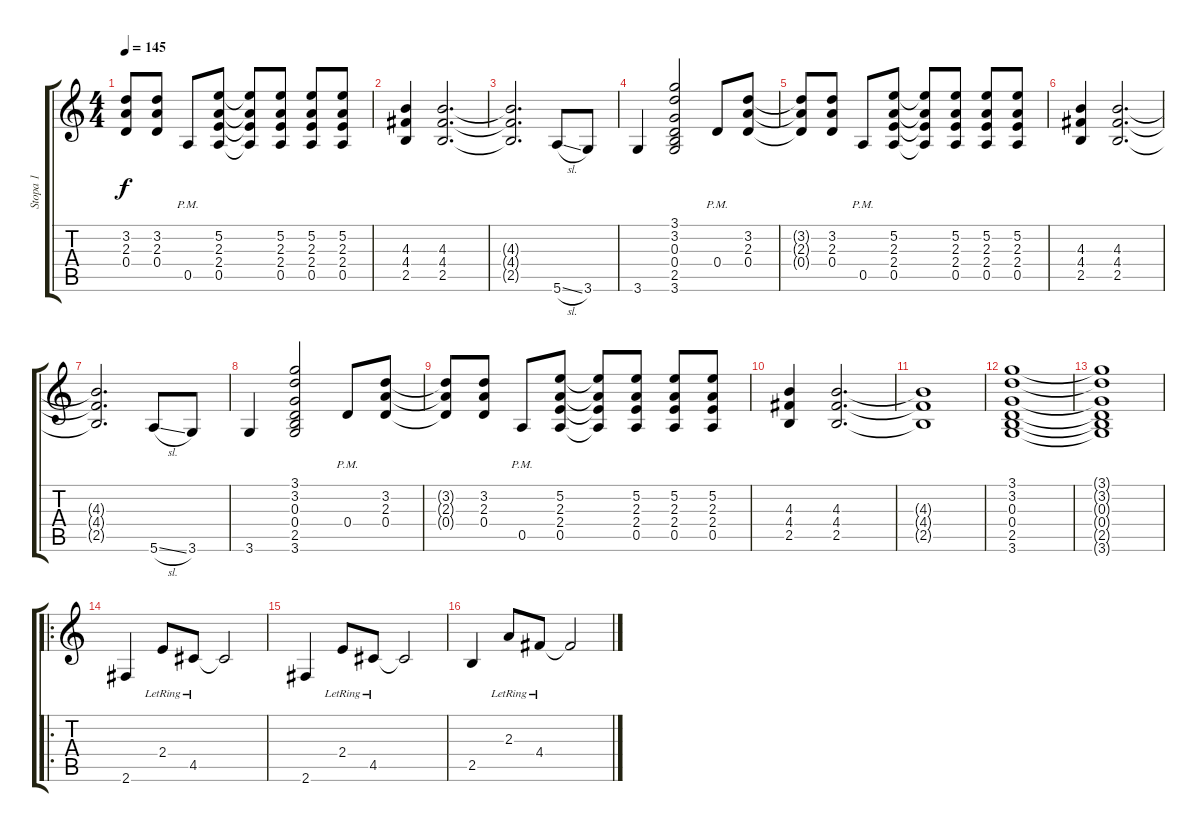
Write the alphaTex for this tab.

\track ("Stopa 1" "Stopa 1") {instrument distortionguitar}
\staff {score tabs}
\tuning (E4 B3 G3 D3 A2 E2) {hide}
\ts (4 4)
\tempo 145
\clef g2
\ks c
(3.2{t} 2.3{t} 0.4{t}).8{dy f} (3.2 2.3 0.4).8 0.5{pm}.8 (5.2 2.3 2.4 0.5).8 (5.2{t} 2.3{t} 2.4{t} 0.5{t}).8 (5.2 2.3 2.4 0.5).8 (5.2 2.3 2.4 0.5).8 (5.2 2.3 2.4 0.5).8 |
(4.3 4.4 2.5).4 (4.3 4.4 2.5).2{d} |
(4.3{t} 4.4{t} 2.5{t}).2{d} 5.6{sl}.8 3.6.8 |
3.6.4 (3.1 3.2 0.3 0.4 2.5 3.6).2 0.4{pm}.8 (3.2 2.3 0.4).8 |
(3.2{t} 2.3{t} 0.4{t}).8 (3.2 2.3 0.4).8 0.5{pm}.8 (5.2 2.3 2.4 0.5).8 (5.2{t} 2.3{t} 2.4{t} 0.5{t}).8 (5.2 2.3 2.4 0.5).8 (5.2 2.3 2.4 0.5).8 (5.2 2.3 2.4 0.5).8 |
(4.3 4.4 2.5).4 (4.3 4.4 2.5).2{d} |
(4.3{t} 4.4{t} 2.5{t}).2{d} 5.6{sl}.8 3.6.8 |
3.6.4 (3.1 3.2 0.3 0.4 2.5 3.6).2 0.4{pm}.8 (3.2 2.3 0.4).8 |
(3.2{t} 2.3{t} 0.4{t}).8 (3.2 2.3 0.4).8 0.5{pm}.8 (5.2 2.3 2.4 0.5).8 (5.2{t} 2.3{t} 2.4{t} 0.5{t}).8 (5.2 2.3 2.4 0.5).8 (5.2 2.3 2.4 0.5).8 (5.2 2.3 2.4 0.5).8 |
(4.3 4.4 2.5).4 (4.3 4.4 2.5).2{d} |
(4.3{t} 4.4{t} 2.5{t}).1 |
(3.1 3.2 0.3 0.4 2.5 3.6).1 |
(3.1{t} 3.2{t} 0.3{t} 0.4{t} 2.5{t} 3.6{t}).1 |
\ro
2.6.4{instrument electricguitarjazz} 2.4{lr}.8 4.5{lr}.8 4.5{t}.2 |
2.6.4 2.4{lr}.8 4.5{lr}.8 4.5{t}.2 |
2.5.4 2.3{lr}.8 4.4{lr}.8 4.4{t}.2
